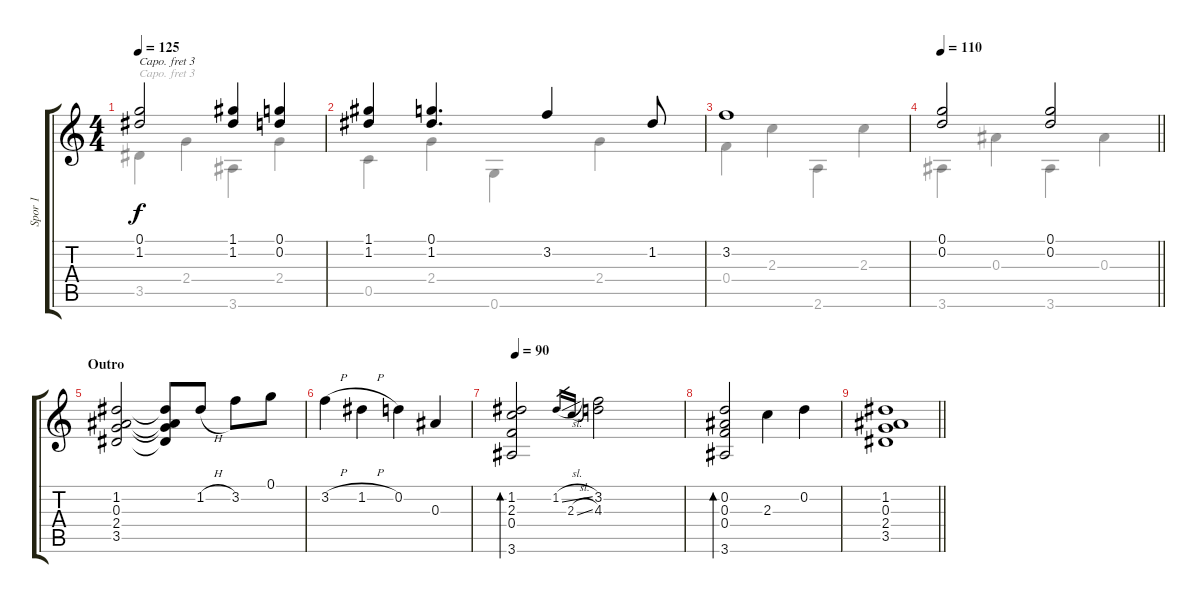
\track ("Spor 1" "Spor 1") {instrument acousticguitarsteel}
\staff {score tabs}
\capo 3
\tuning (E4 B3 G3 D3 A2 E2) {hide}
\voice
\ts (4 4)
\tempo 125
\clef g2
\ks c
(0.1 1.2).2{dy f} (1.1 1.2).4 (0.1 0.2).4 |
(1.1 1.2).4 (0.1 1.2).4{d} 3.2.4 1.2.8 |
3.2.1 |
\tempo 110
\barLineRight lightlight
(0.1 0.2).2 (0.1 0.2).2 |
\section ("" "Outro")
(1.2 0.3 2.4 3.5).2 (1.2{t} 0.3{t} 2.4{t} 3.5{t}).8 1.2{h}.8 3.2.8 0.1.8 |
3.2{h}.4 1.2{h}.4 0.2.4 0.3.4 |
\tempo 90
(1.2 2.3 0.4 3.6).2{bd 60} 1.2{sl}.16{gr} 2.3{sl}.16{gr} (3.2 4.3).2 |
(0.2 0.3 0.4 3.6).2{bd 60} 2.3.4 0.2.4 |
\barLineRight lightlight
(1.2 0.3 2.4 3.5).1
\voice
\clef g2
\ottava regular
\simile none
\ks c
3.5.4{dy f} 2.4.4 3.6.4 2.4.4 |
0.5.4 2.4.4 0.6.4 2.4.4 |
0.4.4 2.3.4 2.6.4 2.3.4 |
\barLineRight lightlight
3.6.4 0.3.4 3.6.4 0.3.4 |
|
|
|
|
\barLineRight lightlight
